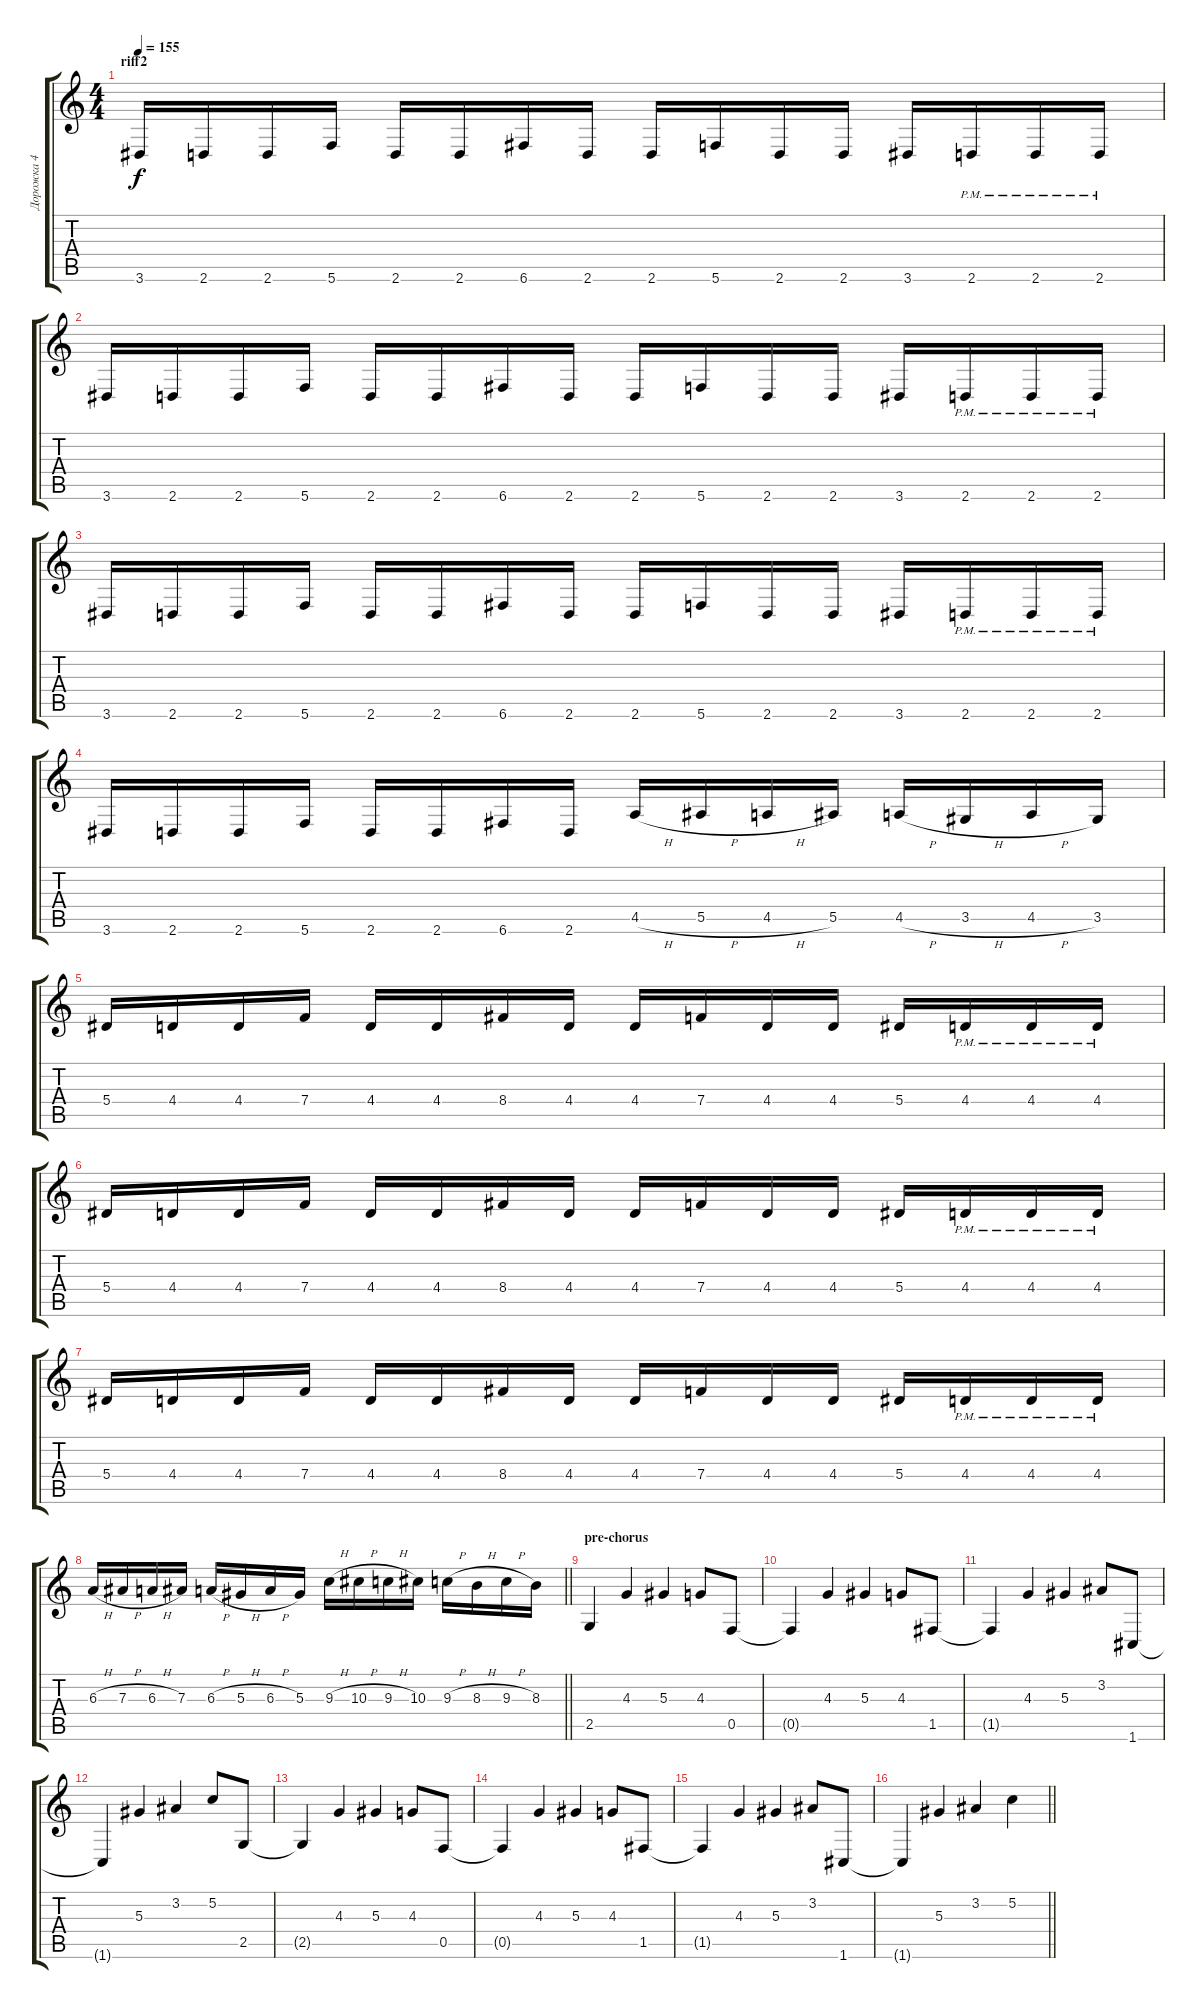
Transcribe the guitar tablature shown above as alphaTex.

\track ("Дорожка 4" "Дорожка 4") {instrument distortionguitar}
\staff {score tabs}
\tuning (C4 G3 Eb3 Bb2 F2 C2) {hide}
\ts (4 4)
\section ("" "riff2")
\tempo 155
\clef g2
\ks c
3.6.16{dy f} 2.6.16 2.6.16 5.6.16 2.6.16 2.6.16 6.6.16 2.6.16 2.6.16 5.6.16 2.6.16 2.6.16 3.6.16 2.6{pm}.16 2.6{pm}.16 2.6{pm}.16 |
3.6.16 2.6.16 2.6.16 5.6.16 2.6.16 2.6.16 6.6.16 2.6.16 2.6.16 5.6.16 2.6.16 2.6.16 3.6.16 2.6{pm}.16 2.6{pm}.16 2.6{pm}.16 |
3.6.16 2.6.16 2.6.16 5.6.16 2.6.16 2.6.16 6.6.16 2.6.16 2.6.16 5.6.16 2.6.16 2.6.16 3.6.16 2.6{pm}.16 2.6{pm}.16 2.6{pm}.16 |
3.6.16 2.6.16 2.6.16 5.6.16 2.6.16 2.6.16 6.6.16 2.6.16 4.5{h}.16 5.5{h}.16 4.5{h}.16 5.5.16 4.5{h}.16 3.5{h}.16 4.5{h}.16 3.5.16 |
5.4.16 4.4.16 4.4.16 7.4.16 4.4.16 4.4.16 8.4.16 4.4.16 4.4.16 7.4.16 4.4.16 4.4.16 5.4.16 4.4{pm}.16 4.4{pm}.16 4.4{pm}.16 |
5.4.16 4.4.16 4.4.16 7.4.16 4.4.16 4.4.16 8.4.16 4.4.16 4.4.16 7.4.16 4.4.16 4.4.16 5.4.16 4.4{pm}.16 4.4{pm}.16 4.4{pm}.16 |
5.4.16 4.4.16 4.4.16 7.4.16 4.4.16 4.4.16 8.4.16 4.4.16 4.4.16 7.4.16 4.4.16 4.4.16 5.4.16 4.4{pm}.16 4.4{pm}.16 4.4{pm}.16 |
\barLineRight lightlight
6.3{h}.16 7.3{h}.16 6.3{h}.16 7.3.16 6.3{h}.16 5.3{h}.16 6.3{h}.16 5.3.16 9.3{h}.16 10.3{h}.16 9.3{h}.16 10.3.16 9.3{h}.16 8.3{h}.16 9.3{h}.16 8.3.16 |
\section ("" "pre-chorus")
2.5.4 4.3.4 5.3.4 4.3.8 0.5.8 |
0.5{t}.4 4.3.4 5.3.4 4.3.8 1.5.8 |
1.5{t}.4 4.3.4 5.3.4 3.2.8 1.6.8 |
1.6{t}.4 5.3.4 3.2.4 5.2.8 2.5.8 |
2.5{t}.4 4.3.4 5.3.4 4.3.8 0.5.8 |
0.5{t}.4 4.3.4 5.3.4 4.3.8 1.5.8 |
1.5{t}.4 4.3.4 5.3.4 3.2.8 1.6.8 |
\barLineRight lightlight
1.6{t}.4 5.3.4 3.2.4 5.2.4
